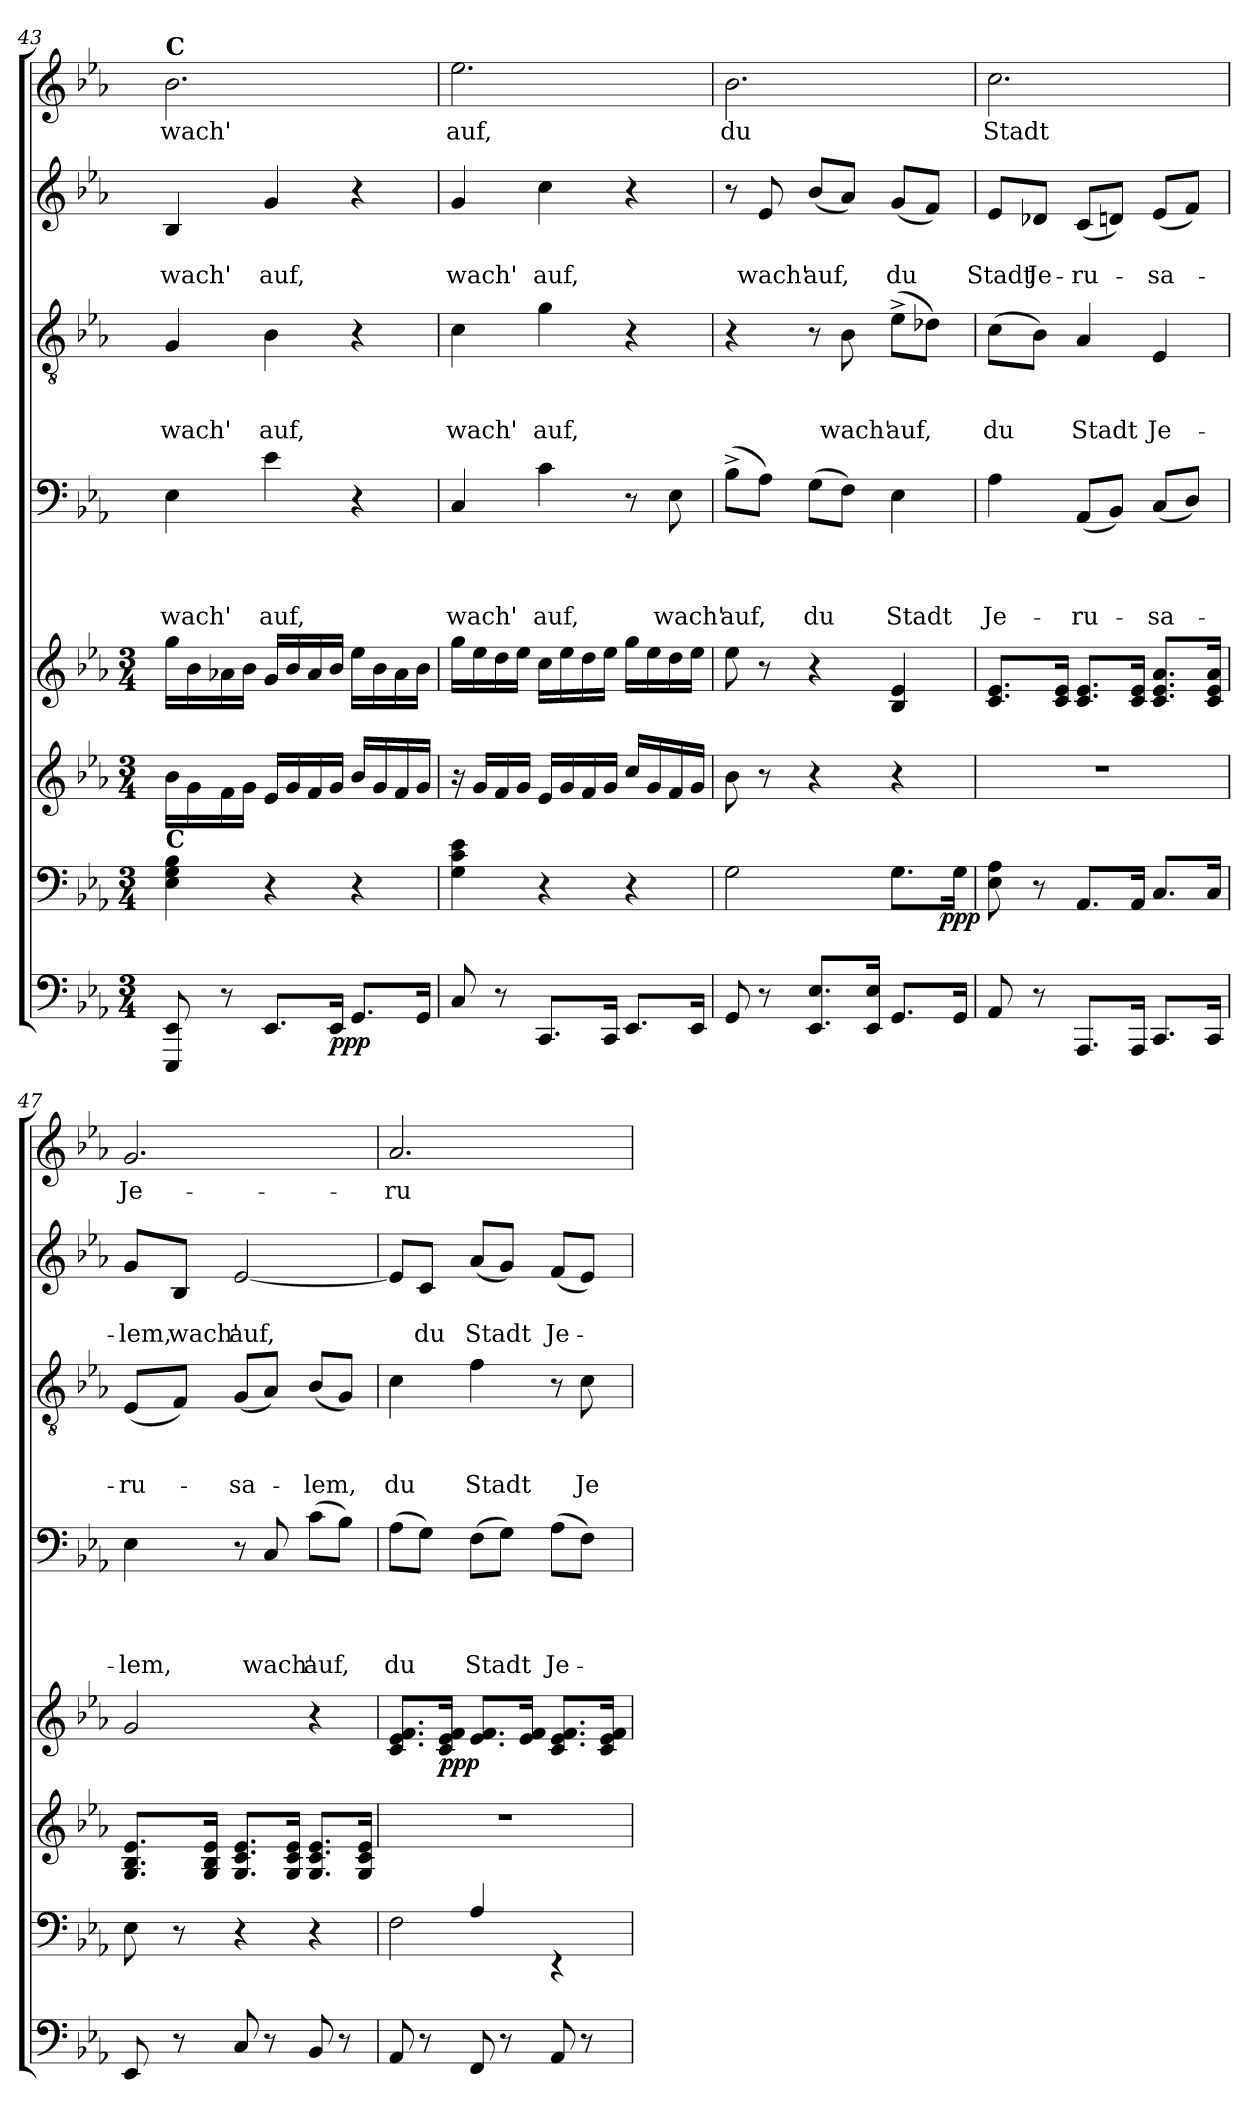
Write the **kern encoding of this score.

**kern	**dynam	**kern	**dynam	**kern	**kern	**dynam	**kern	**text	**text	**text	**text	**kern	**text	**text	**text	**kern	**text	**text	**kern	**text
*part8	*part8	*part7	*part7	*part6	*part5	*part5	*part4	*part4	*part4	*part4	*part4	*part3	*part3	*part3	*part3	*part2	*part2	*part2	*part1	*part1
*staff8	*staff8	*staff7	*staff7	*staff6	*staff5	*staff5	*staff4	*staff4	*staff4	*staff4	*staff4	*staff3	*staff3	*staff3	*staff3	*staff2	*staff2	*staff2	*staff1	*staff1
!!LO:LB:g=z
*clefF4	*	*clefF4	*	*clefG2	*clefG2	*	*clefF4	*	*	*	*	*clefGv2	*	*	*	*clefG2	*	*	*clefG2	*
*k[b-e-a-]	*	*k[b-e-a-]	*	*k[b-e-a-]	*k[b-e-a-]	*	*k[b-e-a-]	*	*	*	*	*k[b-e-a-]	*	*	*	*k[b-e-a-]	*	*	*k[b-e-a-]	*
*E-:	*	*E-:	*	*E-:	*E-:	*	*E-:	*	*	*	*	*E-:	*	*	*	*E-:	*	*	*E-:	*
*M3/4	*	*M3/4	*	*M3/4	*M3/4	*	*	*	*	*	*	*	*	*	*	*	*	*	*	*
=43	=43	=43	=43	=43	=43	=43	=43	=43	=43	=43	=43	=43	=43	=43	=43	=43	=43	=43	=43	=43
!	!	!	!	!	!	!	!	!	!	!	!	!	!	!	!	!	!	!	!LO:TX:a:B:t=C	!
!	!	!LO:TX:a:B:t=C	!	!	!	!	!	!	!	!	!	!	!	!	!	!	!	!	!	!
!	!	!	!	!	!	!	!	!	!	!	!LO:LY:b	!	!	!	!LO:LY:b	!	!	!LO:LY:b	!	!LO:LY:b
8EEE-/ 8EE-/	.	4E-\ 4G\ 4B-\	.	16b-\LL	16gg\LL	.	4E-\	.	.	.	wach'	4G/	.	.	wach'	4B-/	.	wach'	2.b-\	wach'
.	.	.	.	16g\	16b-\	.	.	.	.	.	.	.	.	.	.	.	.	.	.	.
8r	.	.	.	16f\	16a-X\	.	.	.	.	.	.	.	.	.	.	.	.	.	.	.
.	.	.	.	16g\JJ	16b-\JJ	.	.	.	.	.	.	.	.	.	.	.	.	.	.	.
!	!	!	!	!	!	!	!	!	!	!	!LO:LY:b	!	!	!	!LO:LY:b	!	!	!LO:LY:b	!	!
8.EE-/L	.	4r	.	16e-/LL	16g/LL	.	4e-\	.	.	.	auf,	4B-\	.	.	auf,	4g/	.	auf,	.	.
.	.	.	.	16g/	16b-/	.	.	.	.	.	.	.	.	.	.	.	.	.	.	.
.	.	.	.	16f/	16a-/	.	.	.	.	.	.	.	.	.	.	.	.	.	.	.
!	!LO:DY:b	!	!	!	!	!	!	!	!	!	!	!	!	!	!	!	!	!	!	!
16EE-/Jk	ppp	.	.	16g/JJ	16b-/JJ	.	.	.	.	.	.	.	.	.	.	.	.	.	.	.
8.GG/L	.	4r	.	16b-/LL	16ee-\LL	.	4r	.	.	.	.	4r	.	.	.	4r	.	.	.	.
.	.	.	.	16g/	16b-\	.	.	.	.	.	.	.	.	.	.	.	.	.	.	.
.	.	.	.	16f/	16a-\	.	.	.	.	.	.	.	.	.	.	.	.	.	.	.
16GG/Jk	.	.	.	16g/JJ	16b-\JJ	.	.	.	.	.	.	.	.	.	.	.	.	.	.	.
=44	=44	=44	=44	=44	=44	=44	=44	=44	=44	=44	=44	=44	=44	=44	=44	=44	=44	=44	=44	=44
!	!	!	!	!	!	!	!	!	!	!	!LO:LY:b	!	!	!	!LO:LY:b	!	!	!LO:LY:b	!	!LO:LY:b
8C/	.	4G\ 4c\ 4e-\	.	16ra	16gg\LL	.	4C/	.	.	.	wach'	4c\	.	.	wach'	4g/	.	wach'	2.ee-\	auf,
.	.	.	.	16g/LL	16ee-\	.	.	.	.	.	.	.	.	.	.	.	.	.	.	.
8r	.	.	.	16f/	16dd\	.	.	.	.	.	.	.	.	.	.	.	.	.	.	.
.	.	.	.	16g/JJ	16ee-\JJ	.	.	.	.	.	.	.	.	.	.	.	.	.	.	.
!	!	!	!	!	!	!	!	!	!	!	!LO:LY:b	!	!	!	!LO:LY:b	!	!	!LO:LY:b	!	!
8.CC/L	.	4r	.	16e-/LL	16cc\LL	.	4c\	.	.	.	auf,	4g\	.	.	auf,	4cc\	.	auf,	.	.
.	.	.	.	16g/	16ee-\	.	.	.	.	.	.	.	.	.	.	.	.	.	.	.
.	.	.	.	16f/	16dd\	.	.	.	.	.	.	.	.	.	.	.	.	.	.	.
16CC/Jk	.	.	.	16g/JJ	16ee-\JJ	.	.	.	.	.	.	.	.	.	.	.	.	.	.	.
8.EE-/L	.	4r	.	16cc/LL	16gg\LL	.	8r	.	.	.	.	4r	.	.	.	4r	.	.	.	.
.	.	.	.	16g/	16ee-\	.	.	.	.	.	.	.	.	.	.	.	.	.	.	.
!	!	!	!	!	!	!	!	!	!	!	!LO:LY:b	!	!	!	!	!	!	!	!	!
.	.	.	.	16f/	16dd\	.	8E-\	.	.	.	wach'	.	.	.	.	.	.	.	.	.
16EE-/Jk	.	.	.	16g/JJ	16ee-\JJ	.	.	.	.	.	.	.	.	.	.	.	.	.	.	.
=45	=45	=45	=45	=45	=45	=45	=45	=45	=45	=45	=45	=45	=45	=45	=45	=45	=45	=45	=45	=45
!	!	!	!	!	!	!	!	!	!	!	!LO:LY:b	!	!	!	!	!	!	!	!	!LO:LY:b
*	*	*^	*	*	*	*	*	*	*	*	*	*	*	*	*	*	*	*	*	*
8GG/	.	2G\	2ryy	.	8b-\	8ee-\	.	(>8B-^>\L	.	.	.	auf,	4r	.	.	.	8r	.	.	2.b-\	du
!	!	!	!	!	!	!	!	!	!	!	!	!	!	!	!	!	!	!	!LO:LY:b	!	!
8r	.	.	.	.	8r	8r	.	8A-\J)	.	.	.	.	.	.	.	.	8e-/	.	wach'	.	.
!	!	!	!	!	!	!	!	!	!	!	!	!LO:LY:b	!	!	!	!	!	!	!LO:LY:b	!	!
8.EE-/ 8.E-/L	.	.	.	.	4r	4r	.	(>8G\L	.	.	.	du	8r	.	.	.	(<8b-/L	.	auf,	.	.
!	!	!	!	!	!	!	!	!	!	!	!	!	!	!	!	!LO:LY:b	!	!	!	!	!
.	.	.	.	.	.	.	.	8F\J)	.	.	.	.	8B-\	.	.	wach'	8a-/J)	.	.	.	.
16EE-/ 16E-/Jk	.	.	.	.	.	.	.	.	.	.	.	.	.	.	.	.	.	.	.	.	.
!	!	!	!	!	!	!	!	!	!	!	!	!LO:LY:b	!	!	!	!LO:LY:b	!	!	!LO:LY:b	!	!
8.GG/L	.	8.G\L	8ryy	.	4r	4B-/ 4e-/	.	4E-\	.	.	.	Stadt	(>8e-^>\L	.	.	auf,	(<8g/L	.	du	.	.
.	.	.	32ryy	.	.	.	.	.	.	.	.	.	8d-X\J)	.	.	.	8f/J)	.	.	.	.
!	!	!	!	!LO:DY:b	!	!	!	!	!	!	!	!	!	!	!	!	!	!	!	!	!
.	.	.	16.ryy	ppp	.	.	.	.	.	.	.	.	.	.	.	.	.	.	.	.	.
16GG/Jk	.	16G\Jk	.	.	.	.	.	.	.	.	.	.	.	.	.	.	.	.	.	.	.
=46	=46	=46	=46	=46	=46	=46	=46	=46	=46	=46	=46	=46	=46	=46	=46	=46	=46	=46	=46	=46	=46
!	!	!	!	!	!LO:N:vis=1	!	!	!	!	!	!	!LO:LY:b	!	!	!	!LO:LY:b	!	!	!LO:LY:b	!	!LO:LY:b
*	*	*v	*v	*	*	*	*	*	*	*	*	*	*	*	*	*	*	*	*	*	*
8AA-/	.	8E-\ 8A-\	.	2.r	8.c/ 8.e-/L	.	4A-\	.	.	.	Je-	(>8c\L	.	.	du	8e-/L	.	Stadt	2.cc\	Stadt
!	!	!	!	!	!	!	!	!	!	!	!	!	!	!	!	!	!	!LO:LY:b	!	!
8r	.	8r	.	.	.	.	.	.	.	.	.	8B-\J)	.	.	.	8d-X/J	.	Je-	.	.
.	.	.	.	.	16c/ 16e-/Jk	.	.	.	.	.	.	.	.	.	.	.	.	.	.	.
!	!	!	!	!	!	!	!	!	!	!	!LO:LY:b	!	!	!	!LO:LY:b	!	!	!LO:LY:b	!	!
8.AAA-/L	.	8.AA-/L	.	.	8.c/ 8.e-/L	.	(<8AA-/L	.	.	.	-ru-	4A-/	.	.	Stadt	(<8c/L	.	-ru-	.	.
.	.	.	.	.	.	.	8BB-/J)	.	.	.	.	.	.	.	.	8dn/J)	.	.	.	.
16AAA-/Jk	.	16AA-/Jk	.	.	16c/ 16e-/Jk	.	.	.	.	.	.	.	.	.	.	.	.	.	.	.
!	!	!	!	!	!	!	!	!	!	!	!LO:LY:b	!	!	!	!LO:LY:b	!	!	!LO:LY:b	!	!
8.CC/L	.	8.C/L	.	.	8.c/ 8.e-/ 8.a-/L	.	(<8C/L	.	.	.	-sa-	4E-/	.	.	Je-	(<8e-/L	.	-sa-	.	.
.	.	.	.	.	.	.	8D/J)	.	.	.	.	.	.	.	.	8f/J)	.	.	.	.
16CC/Jk	.	16C/Jk	.	.	16c/ 16e-/ 16a-/Jk	.	.	.	.	.	.	.	.	.	.	.	.	.	.	.
=47	=47	=47	=47	=47	=47	=47	=47	=47	=47	=47	=47	=47	=47	=47	=47	=47	=47	=47	=47	=47
!	!	!	!	!	!	!	!	!	!	!	!LO:LY:b	!	!	!	!LO:LY:b	!	!	!LO:LY:b	!	!LO:LY:b
8EE-/	.	8E-\	.	8.G/ 8.B-/ 8.e-/L	2g/	.	4E-\	.	.	.	-lem,	(<8E-/L	.	.	-ru-	8g/L	.	-lem,	2.g/	Je-
!	!	!	!	!	!	!	!	!	!	!	!	!	!	!	!	!	!	!LO:LY:b	!	!
8r	.	8r	.	.	.	.	.	.	.	.	.	8F/J)	.	.	.	8B-/J	.	wach'	.	.
.	.	.	.	16G/ 16B-/ 16e-/Jk	.	.	.	.	.	.	.	.	.	.	.	.	.	.	.	.
!	!	!	!	!	!	!	!	!	!	!	!	!	!	!	!LO:LY:b	!	!	!LO:LY:b	!	!
8C/	.	4r	.	8.G/ 8.c/ 8.e-/L	.	.	8r	.	.	.	.	(<8G/L	.	.	-sa-	[>2e-/	.	auf,	.	.
!	!	!	!	!	!	!	!	!	!	!	!LO:LY:b	!	!	!	!	!	!	!	!	!
8r	.	.	.	.	.	.	8C/	.	.	.	wach'	8A-/J)	.	.	.	.	.	.	.	.
.	.	.	.	16G/ 16c/ 16e-/Jk	.	.	.	.	.	.	.	.	.	.	.	.	.	.	.	.
!	!	!	!	!	!	!	!	!	!	!	!LO:LY:b	!	!	!	!LO:LY:b	!	!	!	!	!
8BB-/	.	4r	.	8.G/ 8.c/ 8.e-/L	4r	.	(>8c\L	.	.	.	auf,	(<8B-/L	.	.	-lem,	.	.	.	.	.
8r	.	.	.	.	.	.	8B-\J)	.	.	.	.	8G/J)	.	.	.	.	.	.	.	.
.	.	.	.	16G/ 16c/ 16e-/Jk	.	.	.	.	.	.	.	.	.	.	.	.	.	.	.	.
!!LO:PB:g=z
=48	=48	=48	=48	=48	=48	=48	=48	=48	=48	=48	=48	=48	=48	=48	=48	=48	=48	=48	=48	=48
*	*	*^	*	*	*	*	*	*	*	*	*	*	*	*	*	*	*	*	*	*
!	!	!	!	!	!LO:N:vis=1	!	!	!	!	!	!	!LO:LY:b	!	!	!	!LO:LY:b	!	!	!	!	!LO:LY:b
*	*	*	*	*	*	*^	*	*	*	*	*	*	*	*	*	*	*	*	*	*	*
8AA-/	.	2F\	4ryy	.	2.r	8.ryy	8.c/ 8.e-/ 8.f/L	.	(>8A-\L	.	.	.	du	4c\	.	.	du	8e-/L]	.	.	2.a-/	-ru-
!	!	!	!	!	!	!	!	!	!	!	!	!	!	!	!	!	!	!	!	!LO:LY:b	!	!
8r	.	.	.	.	.	.	.	.	8G\J)	.	.	.	.	.	.	.	.	8c/J	.	du	.	.
!	!	!	!	!	!	!	!	!LO:DY:b	!	!	!	!	!	!	!	!	!	!	!	!	!	!
.	.	.	.	.	.	2ryy	16c/ 16e-/ 16f/Jk	ppp	.	.	.	.	.	.	.	.	.	.	.	.	.	.
!	!	!	!	!	!	!	!	!	!	!	!	!	!LO:LY:b	!	!	!	!LO:LY:b	!	!	!LO:LY:b	!	!
8FF/	.	.	4A-/	.	.	.	8.e-/ 8.f/L	.	(>8F\L	.	.	.	Stadt	4f\	.	.	Stadt	(<8a-/L	.	Stadt	.	.
8r	.	.	.	.	.	.	.	.	8G\J)	.	.	.	.	.	.	.	.	8g/J)	.	.	.	.
.	.	.	.	.	.	.	16e-/ 16f/Jk	.	.	.	.	.	.	.	.	.	.	.	.	.	.	.
!	!	!	!	!	!	!	!	!	!	!	!	!	!LO:LY:b	!	!	!	!	!	!	!LO:LY:b	!	!
8AA-/	.	4ryy	4rEE	.	.	.	8.c/ 8.e-/ 8.f/L	.	(>8A-\L	.	.	.	Je-	8r	.	.	.	(<8f/L	.	Je-	.	.
!	!	!	!	!	!	!	!	!	!	!	!	!	!	!	!	!	!LO:LY:b	!	!	!	!	!
8r	.	.	.	.	.	.	.	.	8F\J)	.	.	.	.	8c\	.	.	Je-	8e-/J)	.	.	.	.
.	.	.	.	.	.	16ryy	16c/ 16e-/ 16f/Jk	.	.	.	.	.	.	.	.	.	.	.	.	.	.	.
*	*	*v	*v	*	*	*v	*v	*	*	*	*	*	*	*	*	*	*	*	*	*	*	*
=	=	=	=	=	=	=	=	=	=	=	=	=	=	=	=	=	=	=	=	=
*-	*-	*-	*-	*-	*-	*-	*-	*-	*-	*-	*-	*-	*-	*-	*-	*-	*-	*-	*-	*-
